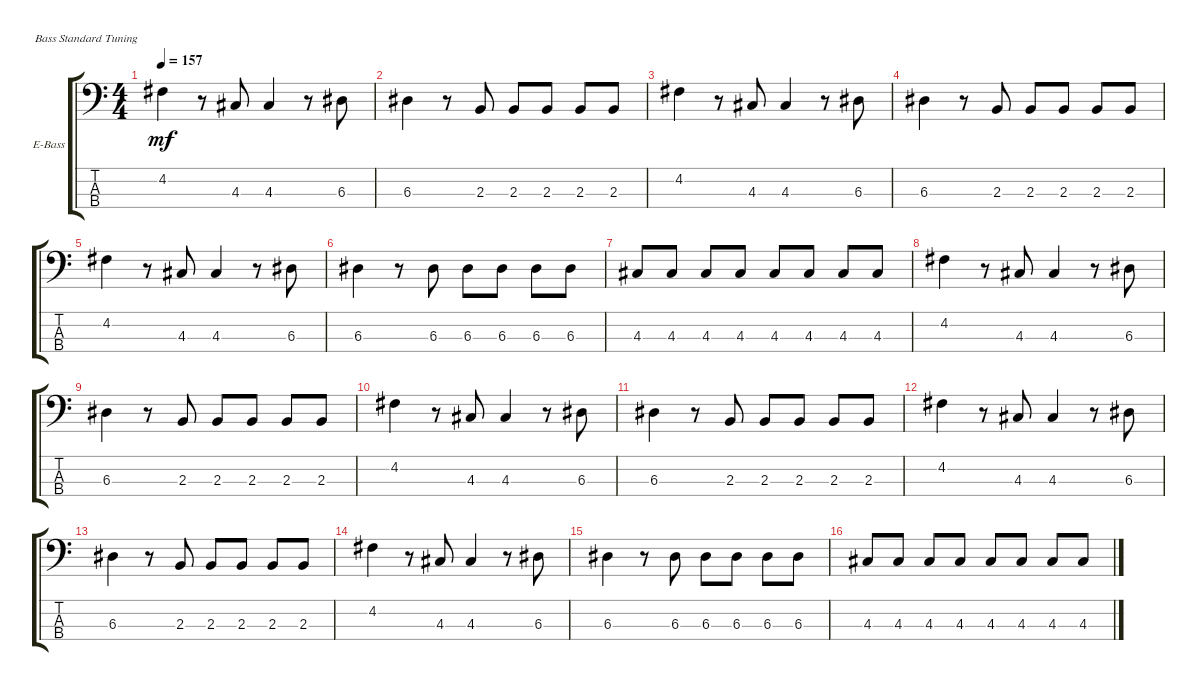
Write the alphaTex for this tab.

\defaultSystemsLayout 4
\bracketExtendMode groupsimilarinstruments
\firstSystemTrackNameOrientation horizontal
\otherSystemsTrackNameOrientation horizontal
\track ("Bass Guitar" "E-Bass") {instrument electricbassfinger}
\staff {score tabs}
\tuning (G2 D2 A1 E1)
\ts (4 4)
\tempo 157
\clef f4
\scale
0.333333
\ks c
4.2.4{dy mf} r.8 4.3.8 4.3.4 r.8 6.3.8 |
\scale
0.333333 6.3.4 r.8 2.3.8 2.3.8 2.3.8 2.3.8 2.3.8 |
\scale
0.333333 4.2.4 r.8 4.3.8 4.3.4 r.8 6.3.8 |
\scale
0.333333 6.3.4 r.8 2.3.8 2.3.8 2.3.8 2.3.8 2.3.8 |
\scale
0.333333 4.2.4 r.8 4.3.8 4.3.4 r.8 6.3.8 |
\scale
0.333333 6.3.4 r.8 6.3.8 6.3.8 6.3.8 6.3.8 6.3.8 |
\scale
0.333333 4.3.8 4.3.8 4.3.8 4.3.8 4.3.8 4.3.8 4.3.8 4.3.8 |
\scale
0.333333 4.2.4 r.8 4.3.8 4.3.4 r.8 6.3.8 |
\scale
0.333333 6.3.4 r.8 2.3.8 2.3.8 2.3.8 2.3.8 2.3.8 |
\scale
0.333333 4.2.4 r.8 4.3.8 4.3.4 r.8 6.3.8 |
\scale
0.333333 6.3.4 r.8 2.3.8 2.3.8 2.3.8 2.3.8 2.3.8 |
\scale
0.333333 4.2.4 r.8 4.3.8 4.3.4 r.8 6.3.8 |
\scale
0.333333 6.3.4 r.8 2.3.8 2.3.8 2.3.8 2.3.8 2.3.8 |
\scale
0.333333 4.2.4 r.8 4.3.8 4.3.4 r.8 6.3.8 |
\scale
0.333333 6.3.4 r.8 6.3.8 6.3.8 6.3.8 6.3.8 6.3.8 |
\scale
0.333333 4.3.8 4.3.8 4.3.8 4.3.8 4.3.8 4.3.8 4.3.8 4.3.8
